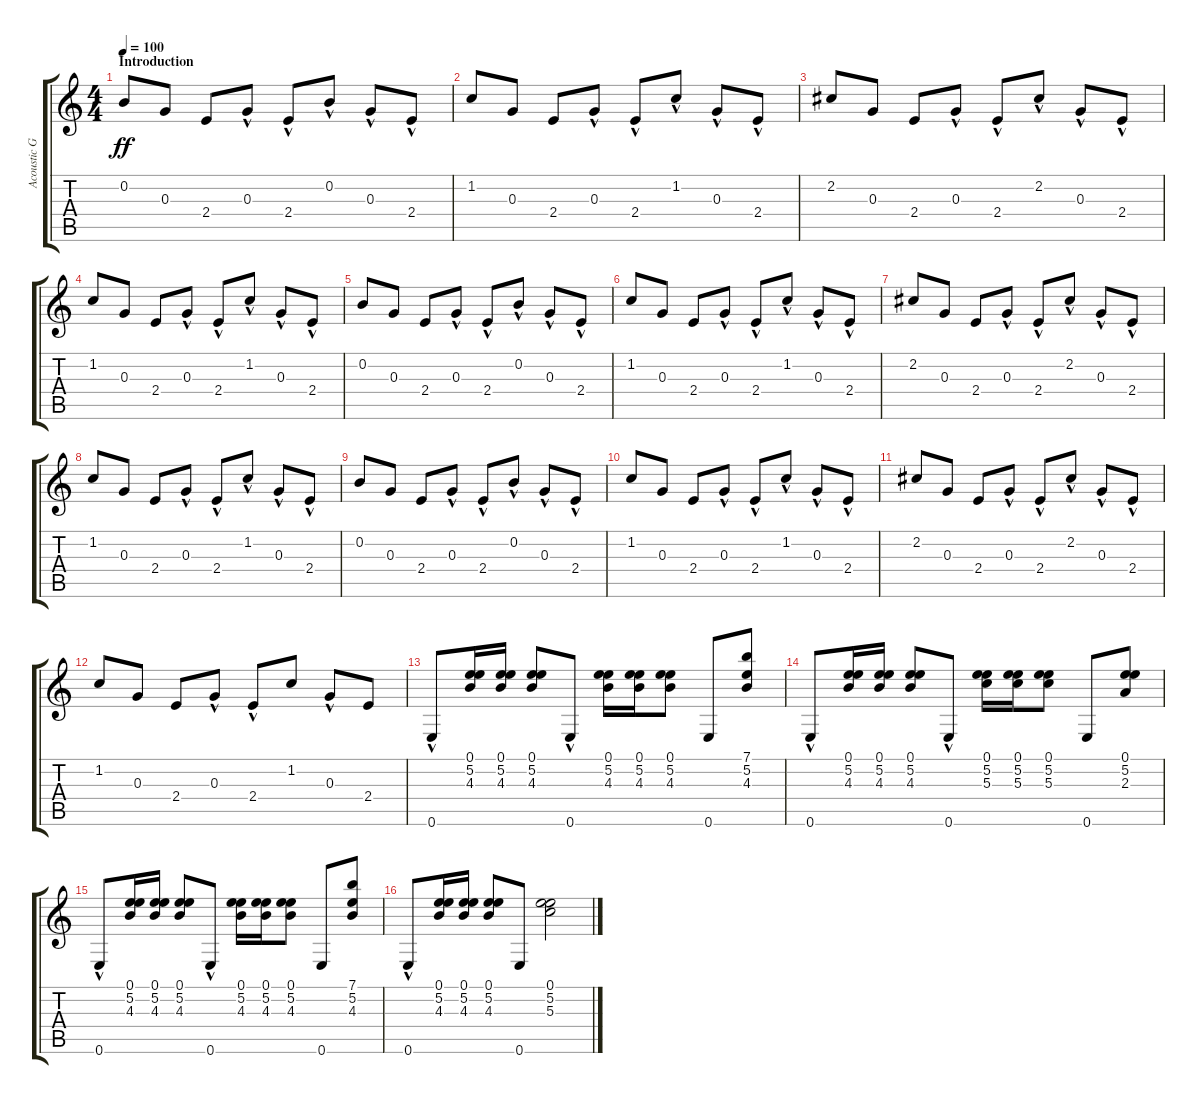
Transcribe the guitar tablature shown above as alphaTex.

\track ("Acoustic Guitar" "Acoustic G") {instrument acousticguitarsteel}
\staff {score tabs}
\tuning (E4 B3 G3 D3 A2 E2) {hide}
\ts (4 4)
\section ("" "Introduction")
\tempo 100
\clef g2
\ks c
0.2.8{dy ff instrument acousticguitarsteel} 0.3.8 2.4.8 0.3{hac}.8 2.4{hac}.8 0.2{hac}.8 0.3{hac}.8 2.4{hac}.8 |
1.2.8 0.3.8 2.4.8 0.3{hac}.8 2.4{hac}.8 1.2{hac}.8 0.3{hac}.8 2.4{hac}.8 |
2.2.8 0.3.8 2.4.8 0.3{hac}.8 2.4{hac}.8 2.2{hac}.8 0.3{hac}.8 2.4{hac}.8 |
1.2.8 0.3.8 2.4.8 0.3{hac}.8 2.4{hac}.8 1.2{hac}.8 0.3{hac}.8 2.4{hac}.8 |
0.2.8 0.3.8 2.4.8 0.3{hac}.8 2.4{hac}.8 0.2{hac}.8 0.3{hac}.8 2.4{hac}.8 |
1.2.8 0.3.8 2.4.8 0.3{hac}.8 2.4{hac}.8 1.2{hac}.8 0.3{hac}.8 2.4{hac}.8 |
2.2.8 0.3.8 2.4.8 0.3{hac}.8 2.4{hac}.8 2.2{hac}.8 0.3{hac}.8 2.4{hac}.8 |
1.2.8 0.3.8 2.4.8 0.3{hac}.8 2.4{hac}.8 1.2{hac}.8 0.3{hac}.8 2.4{hac}.8 |
0.2.8 0.3.8 2.4.8 0.3{hac}.8 2.4{hac}.8 0.2{hac}.8 0.3{hac}.8 2.4{hac}.8 |
1.2.8 0.3.8 2.4.8 0.3{hac}.8 2.4{hac}.8 1.2{hac}.8 0.3{hac}.8 2.4{hac}.8 |
2.2.8 0.3.8 2.4.8 0.3{hac}.8 2.4{hac}.8 2.2{hac}.8 0.3{hac}.8 2.4{hac}.8 |
1.2.8 0.3.8 2.4.8 0.3{hac}.8 2.4{hac}.8 1.2.8 0.3{hac}.8 2.4.8 |
0.6{hac}.8 (0.1 5.2 4.3).16 (0.1 5.2 4.3).16 (0.1 5.2 4.3).8 0.6{hac}.8 (0.1 5.2 4.3).16 (0.1 5.2 4.3).16 (0.1 5.2 4.3).8 0.6.8 (7.1 5.2 4.3).8 |
0.6{hac}.8 (0.1 5.2 4.3).16 (0.1 5.2 4.3).16 (0.1 5.2 4.3).8 0.6{hac}.8 (0.1 5.2 5.3).16 (0.1 5.2 5.3).16 (0.1 5.2 5.3).8 0.6.8 (0.1 5.2 2.3).8 |
0.6{hac}.8 (0.1 5.2 4.3).16 (0.1 5.2 4.3).16 (0.1 5.2 4.3).8 0.6{hac}.8 (0.1 5.2 4.3).16 (0.1 5.2 4.3).16 (0.1 5.2 4.3).8 0.6.8 (7.1 5.2 4.3).8 |
0.6{hac}.8 (0.1 5.2 4.3).16 (0.1 5.2 4.3).16 (0.1 5.2 4.3).8 0.6.8 (0.1 5.2 5.3).2
